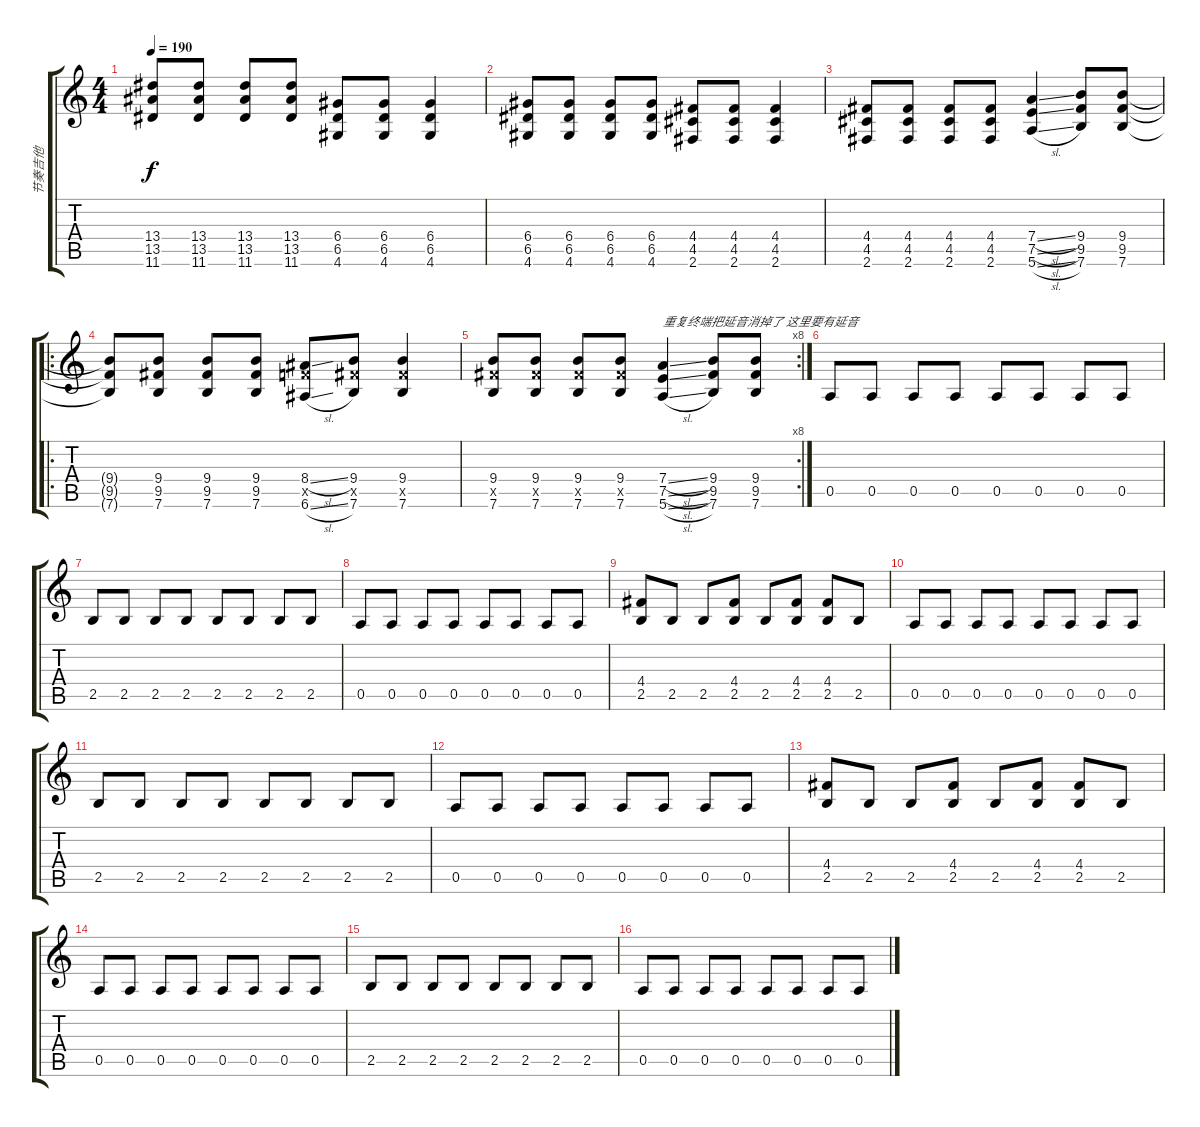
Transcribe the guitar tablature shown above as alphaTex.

\track ("节奏吉他" "节奏吉他") {instrument distortionguitar}
\staff {score tabs}
\tuning (E4 B3 G3 D3 A2 E2) {hide}
\ts (4 4)
\tempo 190
\clef g2
\ks c
(13.4 13.5 11.6).8{dy f} (13.4 13.5 11.6).8 (13.4 13.5 11.6).8 (13.4 13.5 11.6).8 (6.4 6.5 4.6).8 (6.4 6.5 4.6).8 (6.4 6.5 4.6).4 |
(6.4 6.5 4.6).8 (6.4 6.5 4.6).8 (6.4 6.5 4.6).8 (6.4 6.5 4.6).8 (4.4 4.5 2.6).8 (4.4 4.5 2.6).8 (4.4 4.5 2.6).4 |
(4.4 4.5 2.6).8 (4.4 4.5 2.6).8 (4.4 4.5 2.6).8 (4.4 4.5 2.6).8 (7.4{sl} 7.5{sl} 5.6{sl}).4 (9.4 9.5 7.6).8 (9.4 9.5 7.6).8 |
\ro
(9.4{t} 9.5{t} 7.6{t}).8 (9.4 9.5 7.6).8 (9.4 9.5 7.6).8 (9.4 9.5 7.6).8 (8.4{sl} 8.5{x} 6.6{sl}).8 (9.4 9.5{x} 7.6).8 (9.4 9.5{x} 7.6).4 |
\rc 8
(9.4 9.5{x} 7.6).8 (9.4 9.5{x} 7.6).8 (9.4 9.5{x} 7.6).8 (9.4 9.5{x} 7.6).8 (7.4{sl} 7.5{sl} 5.6{sl}).4{txt "重复终端把延音消掉了 这里要有延音"} (9.4 9.5 7.6).8 (9.4 9.5 7.6).8 |
0.5.8 0.5.8 0.5.8 0.5.8 0.5.8 0.5.8 0.5.8 0.5.8 |
2.5.8 2.5.8 2.5.8 2.5.8 2.5.8 2.5.8 2.5.8 2.5.8 |
0.5.8 0.5.8 0.5.8 0.5.8 0.5.8 0.5.8 0.5.8 0.5.8 |
(4.4 2.5).8 2.5.8 2.5.8 (4.4 2.5).8 2.5.8 (4.4 2.5).8 (4.4 2.5).8 2.5.8 |
0.5.8 0.5.8 0.5.8 0.5.8 0.5.8 0.5.8 0.5.8 0.5.8 |
2.5.8 2.5.8 2.5.8 2.5.8 2.5.8 2.5.8 2.5.8 2.5.8 |
0.5.8 0.5.8 0.5.8 0.5.8 0.5.8 0.5.8 0.5.8 0.5.8 |
(4.4 2.5).8 2.5.8 2.5.8 (4.4 2.5).8 2.5.8 (4.4 2.5).8 (4.4 2.5).8 2.5.8 |
0.5.8 0.5.8 0.5.8 0.5.8 0.5.8 0.5.8 0.5.8 0.5.8 |
2.5.8 2.5.8 2.5.8 2.5.8 2.5.8 2.5.8 2.5.8 2.5.8 |
0.5.8 0.5.8 0.5.8 0.5.8 0.5.8 0.5.8 0.5.8 0.5.8
